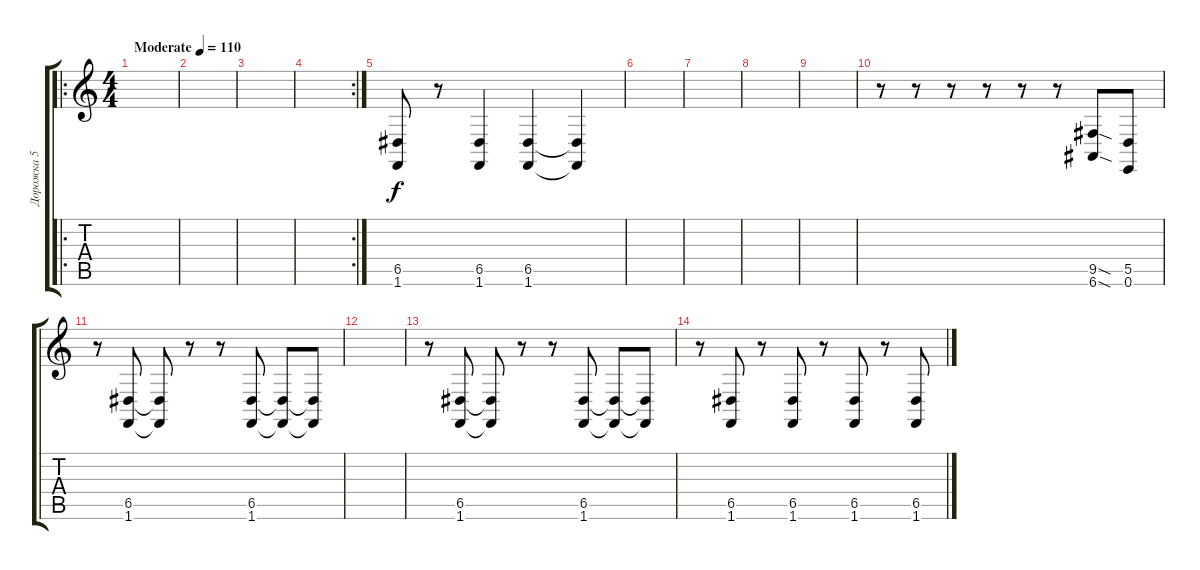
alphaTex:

\track ("Дорожка 5" "Дорожка 5") {instrument telephonering}
\staff {score tabs}
\tuning (E4 B3 G3 D3 A2 E2) {hide}
\ro
\ts (4 4)
\tempo (110 "Moderate")
\clef g2
\ks c
|
|
|
\rc 2
|
(6.5 1.6).8 r.8 (6.5 1.6).4 (6.5 1.6).4{instrument seashore} (6.5{t} 1.6{t}).4 |
|
|
|
|
r.8 r.8 r.8 r.8 r.8 r.8 (9.5{sod} 6.6{sod}).8{instrument seashore} (5.5 0.6).8 |
r.8 (6.5 1.6).8{instrument telephonering} (6.5{t} 1.6{t}).8 r.8 r.8 (6.5 1.6).8 (6.5{t} 1.6{t}).8 (6.5{t} 1.6{t}).8 |
|
r.8 (6.5 1.6).8 (6.5{t} 1.6{t}).8 r.8 r.8 (6.5 1.6).8 (6.5{t} 1.6{t}).8 (6.5{t} 1.6{t}).8 |
r.8{instrument telephonering} (6.5 1.6).8 r.8 (6.5 1.6).8 r.8 (6.5 1.6).8 r.8 (6.5 1.6).8
